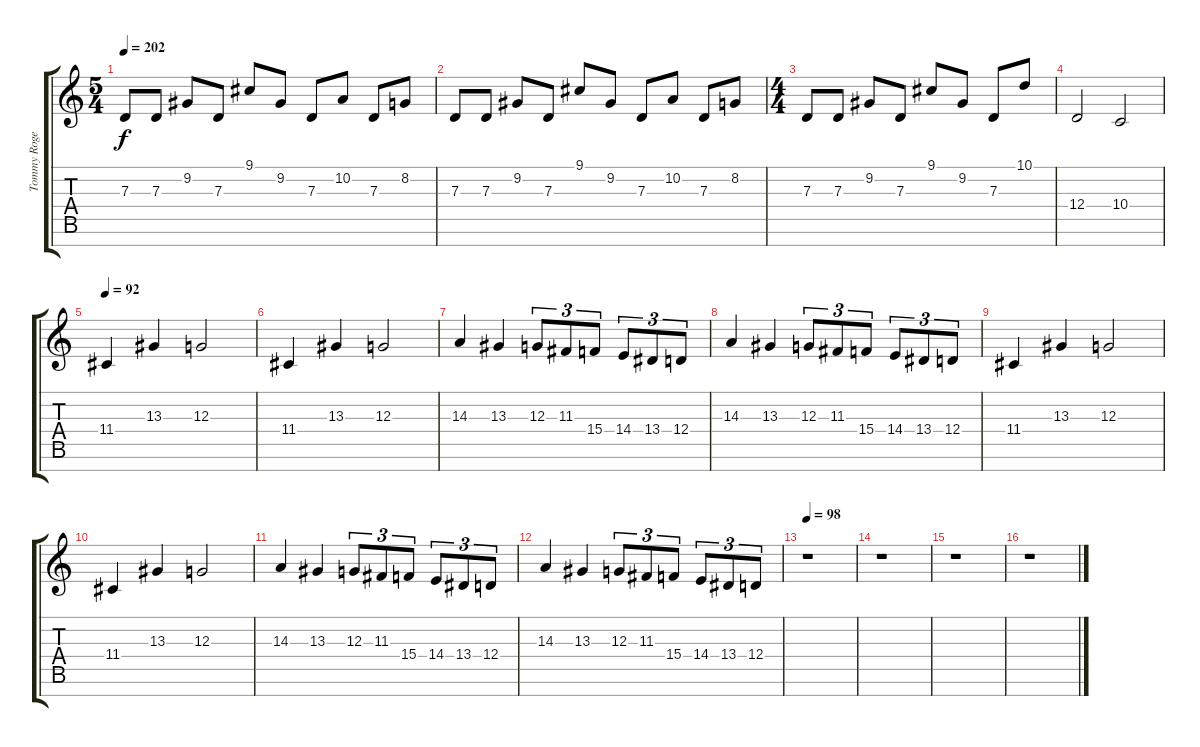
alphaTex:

\track ("Tommy Rogers" "Tommy Roge") {instrument lead6voice}
\staff {score tabs}
\tuning (E4 B3 G3 D3 A2 E2 B1) {hide}
\ts (5 4)
\tempo 202
\clef g2
\ks c
7.3.8{dy f} 7.3.8 9.2.8 7.3.8 9.1.8 9.2.8 7.3.8 10.2.8 7.3.8 8.2.8 |
7.3.8 7.3.8 9.2.8 7.3.8 9.1.8 9.2.8 7.3.8 10.2.8 7.3.8 8.2.8 |
\ts (4 4)
7.3.8 7.3.8 9.2.8 7.3.8 9.1.8 9.2.8 7.3.8 10.1.8 |
12.4.2 10.4.2 |
\tempo 92
11.4.4 13.3.4 12.3.2 |
11.4.4 13.3.4 12.3.2 |
14.3.4 13.3.4 12.3.8{tu (3 2)} 11.3.8{tu (3 2)} 15.4.8{tu (3 2)} 14.4.8{tu (3 2)} 13.4.8{tu (3 2)} 12.4.8{tu (3 2)} |
14.3.4 13.3.4 12.3.8{tu (3 2)} 11.3.8{tu (3 2)} 15.4.8{tu (3 2)} 14.4.8{tu (3 2)} 13.4.8{tu (3 2)} 12.4.8{tu (3 2)} |
11.4.4 13.3.4 12.3.2 |
11.4.4 13.3.4 12.3.2 |
14.3.4 13.3.4 12.3.8{tu (3 2)} 11.3.8{tu (3 2)} 15.4.8{tu (3 2)} 14.4.8{tu (3 2)} 13.4.8{tu (3 2)} 12.4.8{tu (3 2)} |
14.3.4 13.3.4 12.3.8{tu (3 2)} 11.3.8{tu (3 2)} 15.4.8{tu (3 2)} 14.4.8{tu (3 2)} 13.4.8{tu (3 2)} 12.4.8{tu (3 2)} |
\tempo 98
r.1 |
r.1 |
r.1 |
r.1
